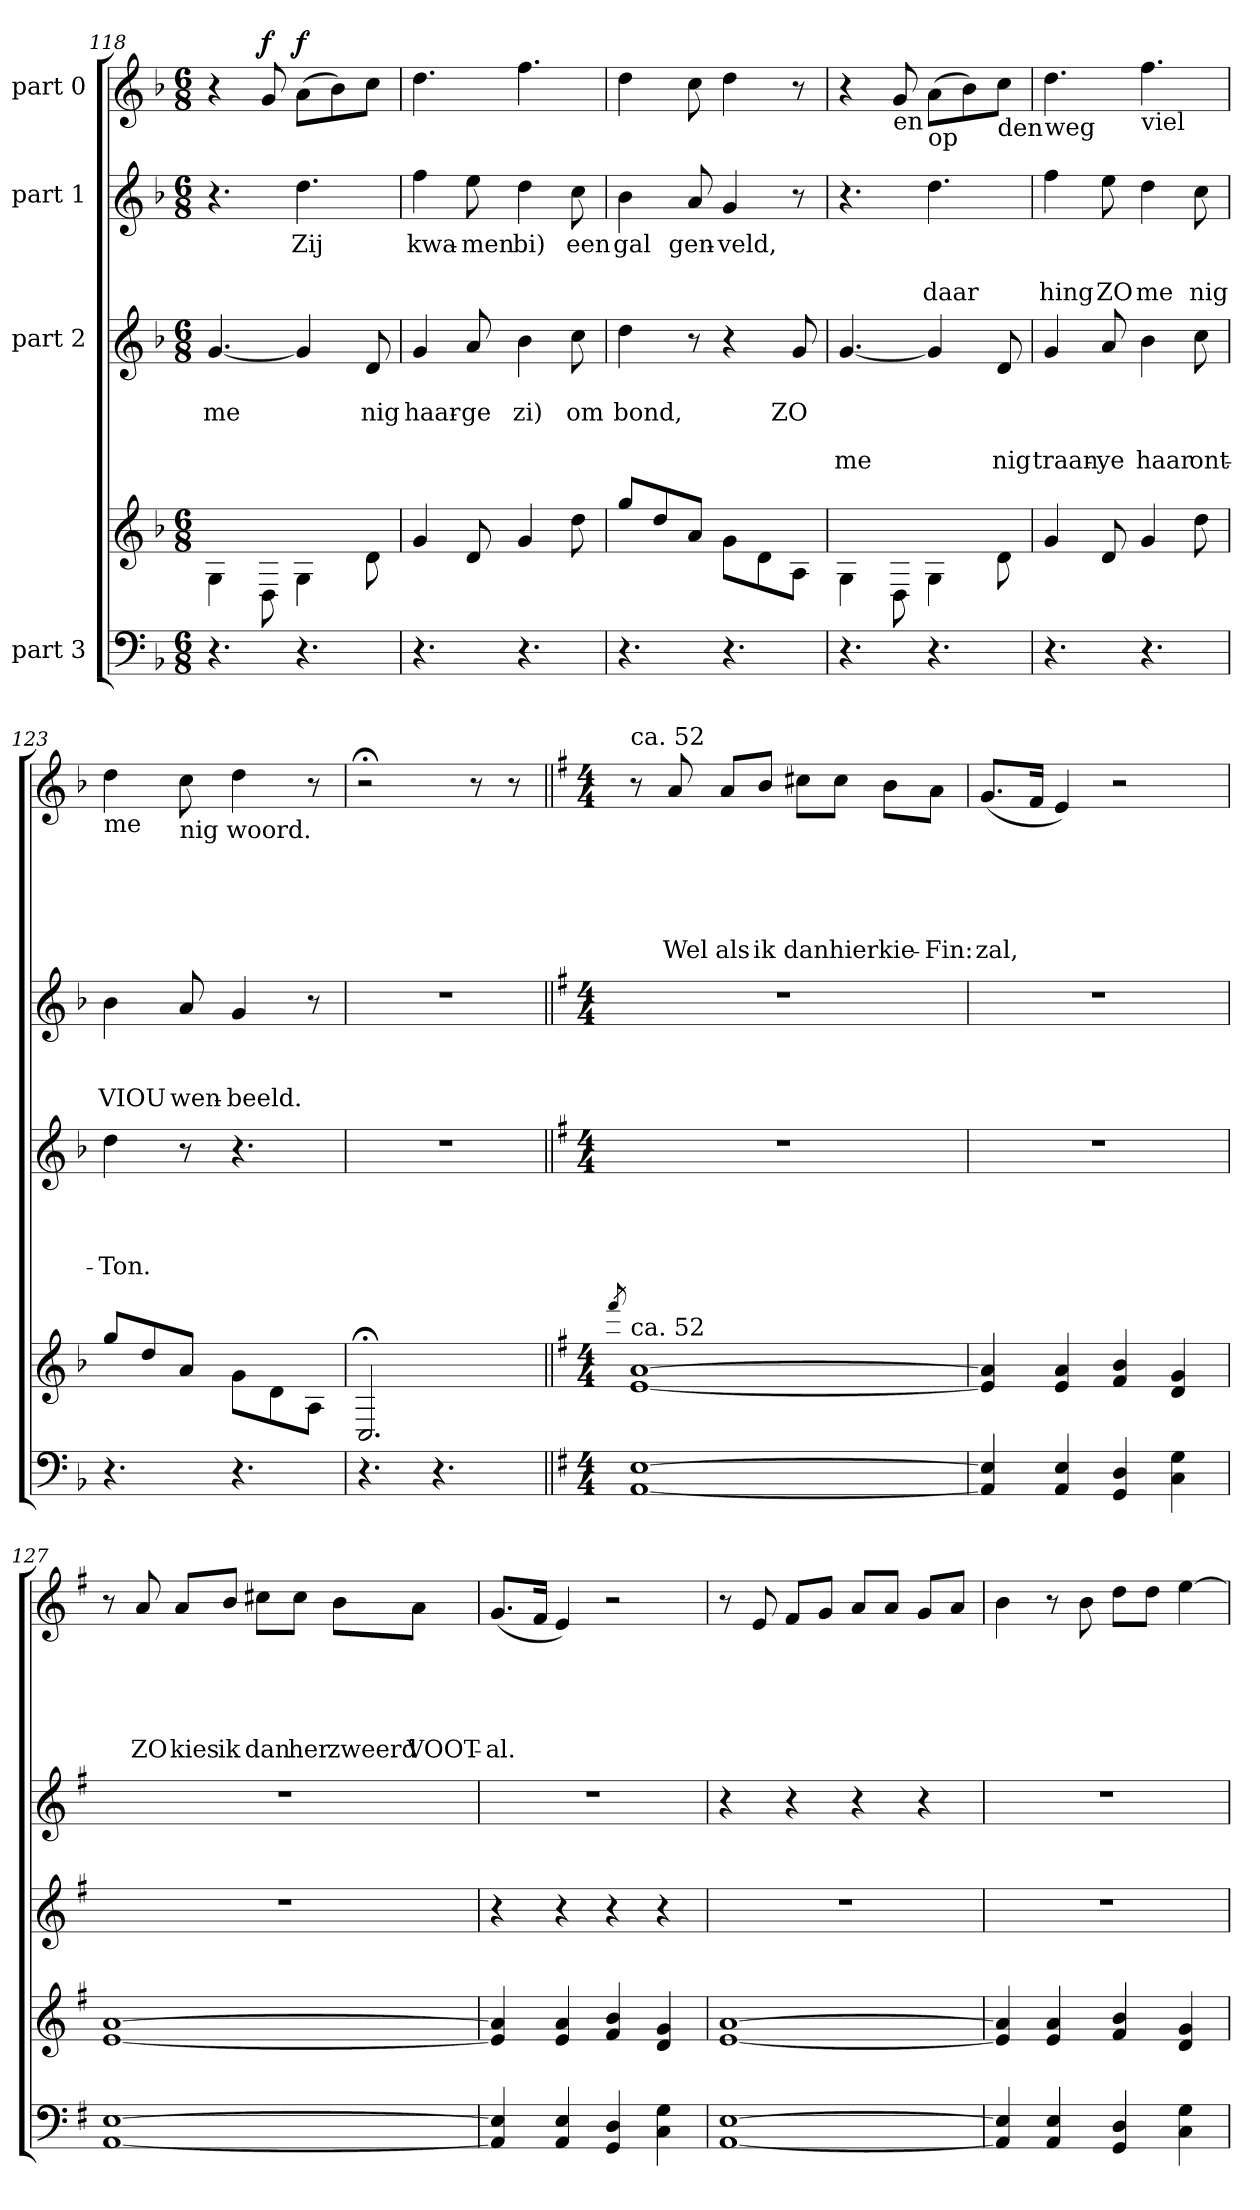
**kern	**kern	**kern	**text	**text	**text	**text	**kern	**text	**text	**text	**kern	**text	**text	**text	**text	**text	**dynam
*part4	*part4	*part3	*part3	*part3	*part3	*part3	*part2	*part2	*part2	*part2	*part1	*part1	*part1	*part1	*part1	*part1	*part1
*staff5	*staff4	*staff3	*staff3	*staff3	*staff3	*staff3	*staff2	*staff2	*staff2	*staff2	*staff1	*staff1	*staff1	*staff1	*staff1	*staff1	*staff1
*I"part 3	*	*I"part 2	*	*	*	*	*I"part 1	*	*	*	*I"part 0	*	*	*	*	*	*
*clefF4	*clefG2	*clefG2	*	*	*	*	*clefG2	*	*	*	*clefG2	*	*	*	*	*	*
*k[b-]	*k[b-]	*k[b-]	*	*	*	*	*k[b-]	*	*	*	*k[b-]	*	*	*	*	*	*
*M6/8	*M6/8	*M6/8	*	*	*	*	*M6/8	*	*	*	*M6/8	*	*	*	*	*	*
=118	=118	=118	=118	=118	=118	=118	=118	=118	=118	=118	=118	=118	=118	=118	=118	=118	=118
!	!	!	!	!LO:LY:b	!	!	!	!	!	!	!	!	!	!	!	!	!
4.r	4G\	[4.g/	.	me	.	.	4.r	.	.	.	4r	.	.	.	.	.	.
!	!	!	!	!	!	!	!	!	!	!	!	!	!	!	!	!	!LO:DY:b
.	8D\	.	.	.	.	.	.	.	.	.	8g/	.	.	.	.	.	f
!	!	!	!	!	!	!	!	!LO:LY:b	!	!	!	!	!	!	!	!	!LO:DY:b
4.r	4G\	4g/]	.	.	.	.	4.dd\	Zij	.	.	(8a\L	.	.	.	.	.	f
.	.	.	.	.	.	.	.	.	.	.	8b-\)	.	.	.	.	.	.
!	!	!	!	!LO:LY:b	!	!	!	!	!	!	!	!	!	!	!	!	!
.	8d\	8d/	.	nig	.	.	.	.	.	.	8cc\J	.	.	.	.	.	.
=119	=119	=119	=119	=119	=119	=119	=119	=119	=119	=119	=119	=119	=119	=119	=119	=119	=119
!	!	!	!	!LO:LY:b	!	!	!	!LO:LY:b	!	!	!	!	!	!	!	!	!
4.r	4g/	4g/	.	haar-	.	.	4ff\	kwa-	.	.	4.dd\	.	.	.	.	.	.
!	!	!	!	!LO:LY:b	!	!	!	!LO:LY:b	!	!	!	!	!	!	!	!	!
.	8d/	8a/	.	ge	.	.	8ee\	men	.	.	.	.	.	.	.	.	.
!	!	!	!	!LO:LY:b	!	!	!	!LO:LY:b	!	!	!	!	!	!	!	!	!
4.r	4g/	4b-\	.	zi)	.	.	4dd\	bi)	.	.	4.ff\	.	.	.	.	.	.
!	!	!	!	!LO:LY:b	!	!	!	!LO:LY:b	!	!	!	!	!	!	!	!	!
.	8dd\	8cc\	.	om	.	.	8cc\	een	.	.	.	.	.	.	.	.	.
=120	=120	=120	=120	=120	=120	=120	=120	=120	=120	=120	=120	=120	=120	=120	=120	=120	=120
!	!	!	!	!LO:LY:b	!	!	!	!LO:LY:b	!	!	!	!	!	!	!	!	!
4.r	8gg/L	4dd\	.	bond,	.	.	4b-\	gal	.	.	4dd\	.	.	.	.	.	.
.	8dd/	.	.	.	.	.	.	.	.	.	.	.	.	.	.	.	.
!	!	!	!	!	!	!	!	!LO:LY:b	!	!	!	!	!	!	!	!	!
.	8a/J	8r	.	.	.	.	8a/	gen-	.	.	8cc\	.	.	.	.	.	.
!	!	!	!	!	!	!	!	!LO:LY:b	!	!	!	!	!	!	!	!	!
4.r	8g\L	4r	.	.	.	.	4g/	veld,	.	.	4dd\	.	.	.	.	.	.
.	8d\	.	.	.	.	.	.	.	.	.	.	.	.	.	.	.	.
!	!	!	!	!LO:LY:b	!	!	!	!	!	!	!	!	!	!	!	!	!
.	8A\J	8g/	.	ZO	.	.	8r	.	.	.	8r	.	.	.	.	.	.
!!LO:LB:g=z
=121	=121	=121	=121	=121	=121	=121	=121	=121	=121	=121	=121	=121	=121	=121	=121	=121	=121
!	!	!	!	!	!	!LO:LY:b	!	!	!	!	!	!	!	!	!	!	!
4.r	4G\	[4.g/	.	.	.	me	4.r	.	.	.	4r	.	.	.	.	.	.
!	!	!	!	!	!	!	!	!	!	!	!LO:TX:b:t=en	!	!	!	!	!	!
.	8D\	.	.	.	.	.	.	.	.	.	8g/	.	.	.	.	.	.
!	!	!	!	!	!	!	!	!	!	!	!LO:TX:b:t=op	!	!	!	!	!	!
!	!	!	!	!	!	!	!	!	!	!LO:LY:b	!	!	!	!	!	!	!
4.r	4G\	4g/]	.	.	.	.	4.dd\	.	.	daar	(8a\L	.	.	.	.	.	.
.	.	.	.	.	.	.	.	.	.	.	8b-\)	.	.	.	.	.	.
!	!	!	!	!	!	!	!	!	!	!	!LO:TX:b:t=den	!	!	!	!	!	!
!	!	!	!	!	!	!LO:LY:b	!	!	!	!	!	!	!	!	!	!	!
.	8d\	8d/	.	.	.	nig	.	.	.	.	8cc\J	.	.	.	.	.	.
=122	=122	=122	=122	=122	=122	=122	=122	=122	=122	=122	=122	=122	=122	=122	=122	=122	=122
!	!	!	!	!	!	!	!	!	!	!	!LO:TX:b:t=weg	!	!	!	!	!	!
!	!	!	!	!	!	!LO:LY:b	!	!	!	!LO:LY:b	!	!	!	!	!	!	!
4.r	4g/	4g/	.	.	.	traan -	4ff\	.	.	hing	4.dd\	.	.	.	.	.	.
!	!	!	!	!	!	!LO:LY:b	!	!	!	!LO:LY:b	!	!	!	!	!	!	!
.	8d/	8a/	.	.	.	ye	8ee\	.	.	ZO	.	.	.	.	.	.	.
!	!	!	!	!	!	!	!	!	!	!	!LO:TX:b:t=viel	!	!	!	!	!	!
!	!	!	!	!	!	!LO:LY:b	!	!	!	!LO:LY:b	!	!	!	!	!	!	!
4.r	4g/	4b-\	.	.	.	haar	4dd\	.	.	me	4.ff\	.	.	.	.	.	.
!	!	!	!	!	!	!LO:LY:b	!	!	!	!LO:LY:b	!	!	!	!	!	!	!
.	8dd\	8cc\	.	.	.	ont -	8cc\	.	.	nig	.	.	.	.	.	.	.
=123	=123	=123	=123	=123	=123	=123	=123	=123	=123	=123	=123	=123	=123	=123	=123	=123	=123
!	!	!	!	!	!	!	!	!	!	!	!LO:TX:b:t=me	!	!	!	!	!	!
!	!	!	!	!	!	!LO:LY:b	!	!	!	!LO:LY:b	!	!	!	!	!	!	!
4.r	8gg/L	4dd\	.	.	.	Ton.	4b-\	.	.	VIOU	4dd\	.	.	.	.	.	.
.	8dd/	.	.	.	.	.	.	.	.	.	.	.	.	.	.	.	.
!	!	!	!	!	!	!	!	!	!	!	!LO:TX:b:t=nig woord.	!	!	!	!	!	!
!	!	!	!	!	!	!	!	!	!	!LO:LY:b	!	!	!	!	!	!	!
.	8a/J	8r	.	.	.	.	8a/	.	.	wen-	8cc\	.	.	.	.	.	.
!	!	!	!	!	!	!	!	!	!	!LO:LY:b	!	!	!	!	!	!	!
4.r	8g\L	4.r	.	.	.	.	4g/	.	.	beeld.	4dd\	.	.	.	.	.	.
.	8d\	.	.	.	.	.	.	.	.	.	.	.	.	.	.	.	.
.	8A\J	.	.	.	.	.	8r	.	.	.	8r	.	.	.	.	.	.
=124	=124	=124	=124	=124	=124	=124	=124	=124	=124	=124	=124	=124	=124	=124	=124	=124	=124
!	!	!LO:N:vis=2	!	!	!	!	!LO:N:vis=2	!	!	!	!	!	!	!	!	!	!
4.r	2.C;/	2.r	.	.	.	.	2.r	.	.	.	2r;	.	.	.	.	.	.
4.r	.	.	.	.	.	.	.	.	.	.	.	.	.	.	.	.	.
.	.	.	.	.	.	.	.	.	.	.	8r	.	.	.	.	.	.
.	.	.	.	.	.	.	.	.	.	.	8r	.	.	.	.	.	.
!!LO:LB:g=z
=125||	=125||	=125||	=125||	=125||	=125||	=125||	=125||	=125||	=125||	=125||	=125||	=125||	=125||	=125||	=125||	=125||	=125||
*k[f#]	*k[f#]	*k[f#]	*	*	*	*	*k[f#]	*	*	*	*k[f#]	*	*	*	*	*	*
*M4/4	*M4/4	*M4/4	*	*	*	*	*M4/4	*	*	*	*M4/4	*	*	*	*	*	*
.	8qfff#/	.	.	.	.	.	.	.	.	.	.	.	.	.	.	.	.
!	!	!	!	!	!	!	!	!	!	!	!LO:TX:a:t=ca. 52	!	!	!	!	!	!
!	!LO:TX:a:t=ca. 52	!	!	!	!	!	!	!	!	!	!	!	!	!	!	!	!
[1AA [1E	[1e [1a	1r	.	.	.	.	1r	.	.	.	8r	.	.	.	.	.	.
!	!	!	!	!	!	!	!	!	!	!	!	!	!	!	!	!LO:LY:b	!
.	.	.	.	.	.	.	.	.	.	.	8a/	.	.	.	.	Wel	.
!	!	!	!	!	!	!	!	!	!	!	!	!	!	!	!	!LO:LY:b	!
.	.	.	.	.	.	.	.	.	.	.	8a/L	.	.	.	.	als	.
!	!	!	!	!	!	!	!	!	!	!	!	!	!	!	!	!LO:LY:b	!
.	.	.	.	.	.	.	.	.	.	.	8b/J	.	.	.	.	ik	.
!	!	!	!	!	!	!	!	!	!	!	!	!	!	!	!	!LO:LY:b	!
.	.	.	.	.	.	.	.	.	.	.	8cc#X\L	.	.	.	.	dan	.
!	!	!	!	!	!	!	!	!	!	!	!	!	!	!	!	!LO:LY:b	!
.	.	.	.	.	.	.	.	.	.	.	8cc#\J	.	.	.	.	hier	.
!	!	!	!	!	!	!	!	!	!	!	!	!	!	!	!	!LO:LY:b	!
.	.	.	.	.	.	.	.	.	.	.	8b\L	.	.	.	.	kie-	.
!	!	!	!	!	!	!	!	!	!	!	!	!	!	!	!	!LO:LY:b	!
.	.	.	.	.	.	.	.	.	.	.	8a\J	.	.	.	.	Fin:	.
=126	=126	=126	=126	=126	=126	=126	=126	=126	=126	=126	=126	=126	=126	=126	=126	=126	=126
!	!	!	!	!	!	!	!	!	!	!	!	!	!	!	!	!LO:LY:b	!
4AA/] 4E/]	4e/] 4a/]	1r	.	.	.	.	1r	.	.	.	(8.g/L	.	.	.	.	zal,	.
.	.	.	.	.	.	.	.	.	.	.	16f#/Jk	.	.	.	.	.	.
4AA/ 4E/	4e/ 4a/	.	.	.	.	.	.	.	.	.	4e/)	.	.	.	.	.	.
4GG/ 4D/	4f#/ 4b/	.	.	.	.	.	.	.	.	.	2r	.	.	.	.	.	.
4C\ 4G\	4d/ 4g/	.	.	.	.	.	.	.	.	.	.	.	.	.	.	.	.
=127	=127	=127	=127	=127	=127	=127	=127	=127	=127	=127	=127	=127	=127	=127	=127	=127	=127
[1AA [1E	[1e [1a	1r	.	.	.	.	1r	.	.	.	8r	.	.	.	.	.	.
!	!	!	!	!	!	!	!	!	!	!	!	!	!	!	!	!LO:LY:b	!
.	.	.	.	.	.	.	.	.	.	.	8a/	.	.	.	.	ZO	.
!	!	!	!	!	!	!	!	!	!	!	!	!	!	!	!	!LO:LY:b	!
.	.	.	.	.	.	.	.	.	.	.	8a/L	.	.	.	.	kies	.
!	!	!	!	!	!	!	!	!	!	!	!	!	!	!	!	!LO:LY:b	!
.	.	.	.	.	.	.	.	.	.	.	8b/J	.	.	.	.	ik	.
!	!	!	!	!	!	!	!	!	!	!	!	!	!	!	!	!LO:LY:b	!
.	.	.	.	.	.	.	.	.	.	.	8cc#X\L	.	.	.	.	dan	.
!	!	!	!	!	!	!	!	!	!	!	!	!	!	!	!	!LO:LY:b	!
.	.	.	.	.	.	.	.	.	.	.	8cc#\J	.	.	.	.	her	.
!	!	!	!	!	!	!	!	!	!	!	!	!	!	!	!	!LO:LY:b	!
.	.	.	.	.	.	.	.	.	.	.	8b\L	.	.	.	.	zweerd	.
!	!	!	!	!	!	!	!	!	!	!	!	!	!	!	!	!LO:LY:b	!
.	.	.	.	.	.	.	.	.	.	.	8a\J	.	.	.	.	VOOT -	.
=128	=128	=128	=128	=128	=128	=128	=128	=128	=128	=128	=128	=128	=128	=128	=128	=128	=128
!	!	!	!	!	!	!	!	!	!	!	!	!	!	!	!	!LO:LY:b	!
4AA/] 4E/]	4e/] 4a/]	4r	.	.	.	.	1r	.	.	.	(8.g/L	.	.	.	.	al.	.
.	.	.	.	.	.	.	.	.	.	.	16f#/Jk	.	.	.	.	.	.
4AA/ 4E/	4e/ 4a/	4r	.	.	.	.	.	.	.	.	4e/)	.	.	.	.	.	.
4GG/ 4D/	4f#/ 4b/	4r	.	.	.	.	.	.	.	.	2r	.	.	.	.	.	.
4C\ 4G\	4d/ 4g/	4r	.	.	.	.	.	.	.	.	.	.	.	.	.	.	.
!!LO:LB:g=z
=129	=129	=129	=129	=129	=129	=129	=129	=129	=129	=129	=129	=129	=129	=129	=129	=129	=129
!!LO:PB:g=z
[1AA [1E	[1e [1a	1r	.	.	.	.	4r	.	.	.	8r	.	.	.	.	.	.
.	.	.	.	.	.	.	.	.	.	.	8e/	.	.	.	.	.	.
.	.	.	.	.	.	.	4r	.	.	.	8f#/L	.	.	.	.	.	.
.	.	.	.	.	.	.	.	.	.	.	8g/J	.	.	.	.	.	.
.	.	.	.	.	.	.	4r	.	.	.	8a/L	.	.	.	.	.	.
.	.	.	.	.	.	.	.	.	.	.	8a/J	.	.	.	.	.	.
.	.	.	.	.	.	.	4r	.	.	.	8g/L	.	.	.	.	.	.
.	.	.	.	.	.	.	.	.	.	.	8a/J	.	.	.	.	.	.
=130	=130	=130	=130	=130	=130	=130	=130	=130	=130	=130	=130	=130	=130	=130	=130	=130	=130
4AA/] 4E/]	4e/] 4a/]	1r	.	.	.	.	1r	.	.	.	4b\	.	.	.	.	.	.
4AA/ 4E/	4e/ 4a/	.	.	.	.	.	.	.	.	.	8r	.	.	.	.	.	.
.	.	.	.	.	.	.	.	.	.	.	8b\	.	.	.	.	.	.
4GG/ 4D/	4f#/ 4b/	.	.	.	.	.	.	.	.	.	8dd\L	.	.	.	.	.	.
.	.	.	.	.	.	.	.	.	.	.	8dd\J	.	.	.	.	.	.
4C\ 4G\	4d/ 4g/	.	.	.	.	.	.	.	.	.	[4ee\	.	.	.	.	.	.
=	=	=	=	=	=	=	=	=	=	=	=	=	=	=	=	=	=
*-	*-	*-	*-	*-	*-	*-	*-	*-	*-	*-	*-	*-	*-	*-	*-	*-	*-
